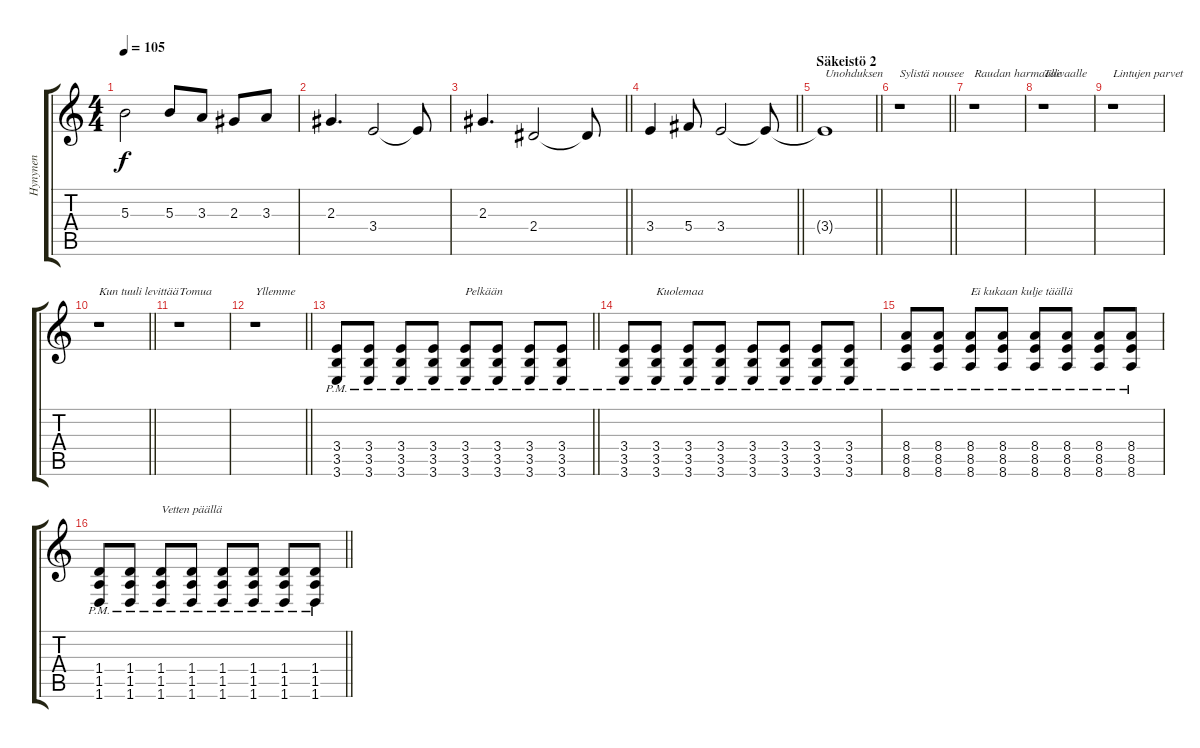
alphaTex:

\track ("Hynynen" "Hynynen") {instrument distortionguitar}
\staff {score tabs}
\tuning (Eb4 Bb3 Gb3 Db3 Ab2 Db2) {hide}
\ts (4 4)
\tempo 105
\clef g2
\ks c
5.3.2{dy f} 5.3.8 3.3.8 2.3.8 3.3.8 |
2.3.4{d} 3.4.2 3.4{t}.8 |
\barLineRight lightlight
2.3.4{d} 2.4.2 2.4{t}.8 |
\barLineRight lightlight
3.4.4 5.4.8 3.4.2 3.4{t}.8 |
\section ("" "Säkeistö 2")
\barLineRight lightlight
3.4{t}.1{txt "Unohduksen"} |
\section ("" "")
\barLineRight lightlight
r.1{txt "Sylistä nousee"} |
r.1{txt "Raudan harmaalle"} |
r.1{txt "Taivaalle"} |
r.1{txt "Lintujen parvet"} |
\barLineRight lightlight
r.1{txt "Kun tuuli levittää"} |
r.1{txt "Tomua"} |
\barLineRight lightlight
r.1{txt "Yllemme"} |
\section ("" "")
\barLineRight lightlight
(3.4{pm} 3.5{pm} 3.6{pm}).8 (3.4{pm} 3.5{pm} 3.6{pm}).8 (3.4{pm} 3.5{pm} 3.6{pm}).8 (3.4{pm} 3.5{pm} 3.6{pm}).8 (3.4{pm} 3.5{pm} 3.6{pm}).8{txt "Pelkään"} (3.4{pm} 3.5{pm} 3.6{pm}).8 (3.4{pm} 3.5{pm} 3.6{pm}).8 (3.4{pm} 3.5{pm} 3.6{pm}).8 |
\section ("" "")
(3.4{pm} 3.5{pm} 3.6{pm}).8 (3.4{pm} 3.5{pm} 3.6{pm}).8{txt "Kuolemaa"} (3.4{pm} 3.5{pm} 3.6{pm}).8 (3.4{pm} 3.5{pm} 3.6{pm}).8 (3.4{pm} 3.5{pm} 3.6{pm}).8 (3.4{pm} 3.5{pm} 3.6{pm}).8 (3.4{pm} 3.5{pm} 3.6{pm}).8 (3.4{pm} 3.5{pm} 3.6{pm}).8 |
(8.4{pm} 8.5{pm} 8.6{pm}).8 (8.4{pm} 8.5{pm} 8.6{pm}).8 (8.4{pm} 8.5{pm} 8.6{pm}).8{txt "Ei kukaan kulje täällä "} (8.4{pm} 8.5{pm} 8.6{pm}).8 (8.4{pm} 8.5{pm} 8.6{pm}).8 (8.4{pm} 8.5{pm} 8.6{pm}).8 (8.4{pm} 8.5{pm} 8.6{pm}).8 (8.4{pm} 8.5{pm} 8.6{pm}).8 |
\barLineRight lightlight
(1.4{pm} 1.5{pm} 1.6{pm}).8 (1.4{pm} 1.5{pm} 1.6{pm}).8 (1.4{pm} 1.5{pm} 1.6{pm}).8{txt "Vetten päällä"} (1.4{pm} 1.5{pm} 1.6{pm}).8 (1.4{pm} 1.5{pm} 1.6{pm}).8 (1.4{pm} 1.5{pm} 1.6{pm}).8 (1.4{pm} 1.5{pm} 1.6{pm}).8 (1.4{pm} 1.5{pm} 1.6{pm}).8
